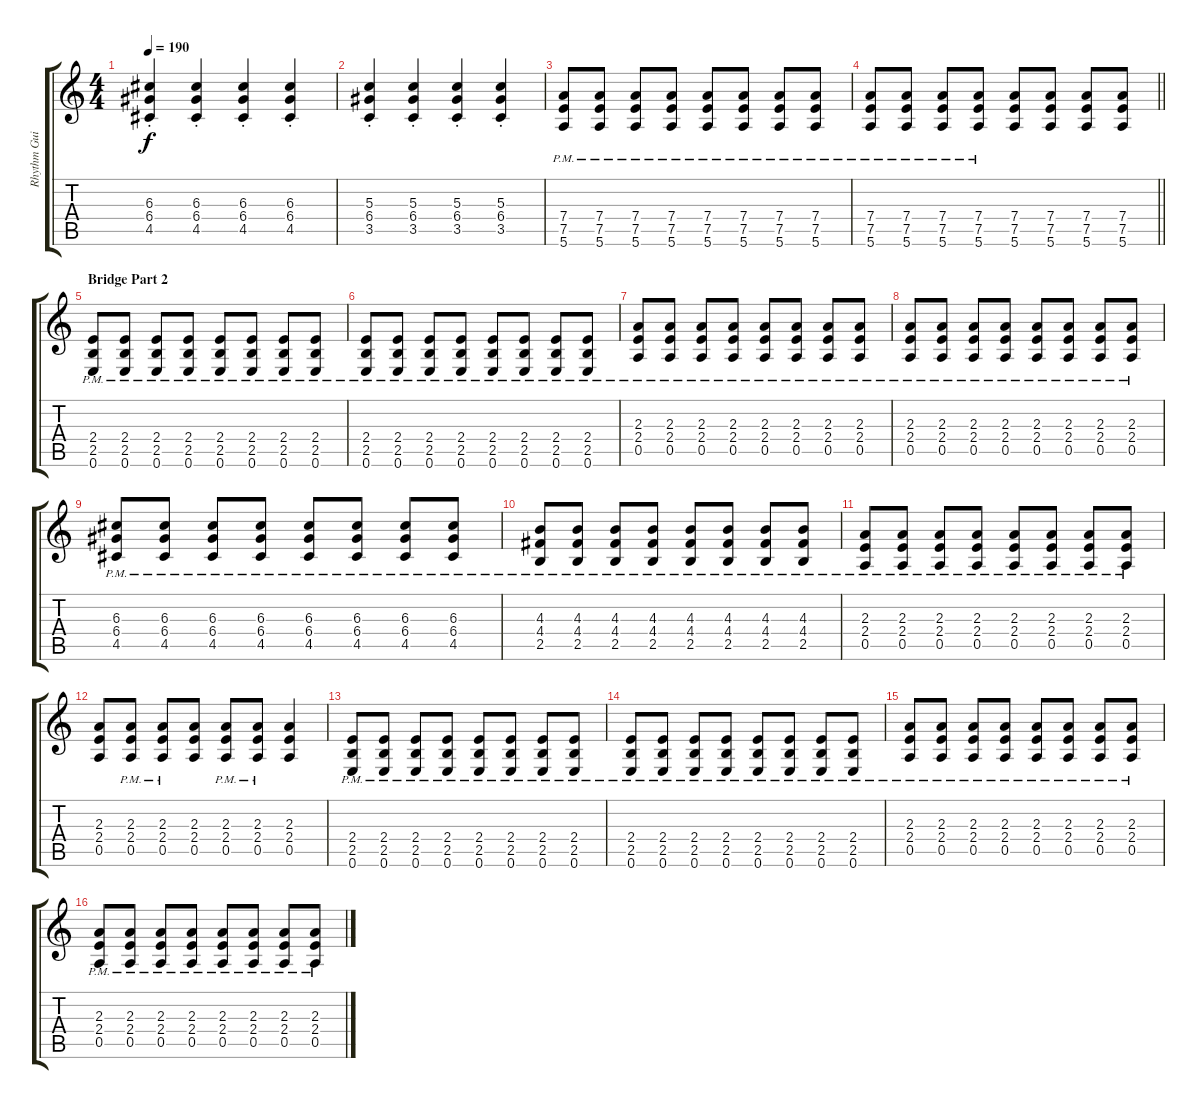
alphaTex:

\track ("Rhythm Guitar" "Rhythm Gui") {instrument distortionguitar}
\staff {score tabs}
\tuning (E4 B3 G3 D3 A2 E2) {hide}
\ts (4 4)
\tempo 190
\clef g2
\ks c
(6.3{st} 6.4{st} 4.5{st}).4{dy f} (6.3{st} 6.4{st} 4.5{st}).4 (6.3{st} 6.4{st} 4.5{st}).4 (6.3{st} 6.4{st} 4.5{st}).4 |
(5.3{st} 6.4{st} 3.5{st}).4 (5.3{st} 6.4{st} 3.5{st}).4 (5.3{st} 6.4{st} 3.5{st}).4 (5.3{st} 6.4{st} 3.5{st}).4 |
(7.4{pm} 7.5{pm} 5.6{pm}).8 (7.4{pm} 7.5{pm} 5.6{pm}).8 (7.4{pm} 7.5{pm} 5.6{pm}).8 (7.4{pm} 7.5{pm} 5.6{pm}).8 (7.4{pm} 7.5{pm} 5.6{pm}).8 (7.4{pm} 7.5{pm} 5.6{pm}).8 (7.4{pm} 7.5{pm} 5.6{pm}).8 (7.4{pm} 7.5{pm} 5.6{pm}).8 |
\barLineRight lightlight
(7.4{pm} 7.5{pm} 5.6{pm}).8 (7.4{pm} 7.5{pm} 5.6{pm}).8 (7.4{pm} 7.5{pm} 5.6{pm}).8 (7.4{pm} 7.5{pm} 5.6{pm}).8 (7.4 7.5 5.6).8 (7.4 7.5 5.6).8 (7.4 7.5 5.6).8 (7.4 7.5 5.6).8 |
\section ("" "Bridge Part 2")
(2.4{pm} 2.5{pm} 0.6{pm}).8 (2.4{pm} 2.5{pm} 0.6{pm}).8 (2.4{pm} 2.5{pm} 0.6{pm}).8 (2.4{pm} 2.5{pm} 0.6{pm}).8 (2.4{pm} 2.5{pm} 0.6{pm}).8 (2.4{pm} 2.5{pm} 0.6{pm}).8 (2.4{pm} 2.5{pm} 0.6{pm}).8 (2.4{pm} 2.5{pm} 0.6{pm}).8 |
(2.4{pm} 2.5{pm} 0.6{pm}).8 (2.4{pm} 2.5{pm} 0.6{pm}).8 (2.4{pm} 2.5{pm} 0.6{pm}).8 (2.4{pm} 2.5{pm} 0.6{pm}).8 (2.4{pm} 2.5{pm} 0.6{pm}).8 (2.4{pm} 2.5{pm} 0.6{pm}).8 (2.4{pm} 2.5{pm} 0.6{pm}).8 (2.4{pm} 2.5{pm} 0.6{pm}).8 |
(2.3{pm} 2.4{pm} 0.5{pm}).8 (2.3{pm} 2.4{pm} 0.5{pm}).8 (2.3{pm} 2.4{pm} 0.5{pm}).8 (2.3{pm} 2.4{pm} 0.5{pm}).8 (2.3{pm} 2.4{pm} 0.5{pm}).8 (2.3{pm} 2.4{pm} 0.5{pm}).8 (2.3{pm} 2.4{pm} 0.5{pm}).8 (2.3{pm} 2.4{pm} 0.5{pm}).8 |
(2.3{pm} 2.4{pm} 0.5{pm}).8 (2.3{pm} 2.4{pm} 0.5{pm}).8 (2.3{pm} 2.4{pm} 0.5{pm}).8 (2.3{pm} 2.4{pm} 0.5{pm}).8 (2.3{pm} 2.4{pm} 0.5{pm}).8 (2.3{pm} 2.4{pm} 0.5{pm}).8 (2.3{pm} 2.4{pm} 0.5{pm}).8 (2.3{pm} 2.4{pm} 0.5{pm}).8 |
(6.3{pm} 6.4{pm} 4.5{pm}).8 (6.3{pm} 6.4{pm} 4.5{pm}).8 (6.3{pm} 6.4{pm} 4.5{pm}).8 (6.3{pm} 6.4{pm} 4.5{pm}).8 (6.3{pm} 6.4{pm} 4.5{pm}).8 (6.3{pm} 6.4{pm} 4.5{pm}).8 (6.3{pm} 6.4{pm} 4.5{pm}).8 (6.3{pm} 6.4{pm} 4.5{pm}).8 |
(4.3{pm} 4.4{pm} 2.5{pm}).8 (4.3{pm} 4.4{pm} 2.5{pm}).8 (4.3{pm} 4.4{pm} 2.5{pm}).8 (4.3{pm} 4.4{pm} 2.5{pm}).8 (4.3{pm} 4.4{pm} 2.5{pm}).8 (4.3{pm} 4.4{pm} 2.5{pm}).8 (4.3{pm} 4.4{pm} 2.5{pm}).8 (4.3{pm} 4.4{pm} 2.5{pm}).8 |
(2.3{pm} 2.4{pm} 0.5{pm}).8 (2.3{pm} 2.4{pm} 0.5{pm}).8 (2.3{pm} 2.4{pm} 0.5{pm}).8 (2.3{pm} 2.4{pm} 0.5{pm}).8 (2.3{pm} 2.4{pm} 0.5{pm}).8 (2.3{pm} 2.4{pm} 0.5{pm}).8 (2.3{pm} 2.4{pm} 0.5{pm}).8 (2.3{pm} 2.4{pm} 0.5{pm}).8 |
(2.3 2.4 0.5).8 (2.3{pm} 2.4{pm} 0.5{pm}).8 (2.3{pm} 2.4{pm} 0.5{pm}).8 (2.3 2.4 0.5).8 (2.3{pm} 2.4{pm} 0.5{pm}).8 (2.3{pm} 2.4{pm} 0.5{pm}).8 (2.3 2.4 0.5).4 |
(2.4{pm} 2.5{pm} 0.6{pm}).8 (2.4{pm} 2.5{pm} 0.6{pm}).8 (2.4{pm} 2.5{pm} 0.6{pm}).8 (2.4{pm} 2.5{pm} 0.6{pm}).8 (2.4{pm} 2.5{pm} 0.6{pm}).8 (2.4{pm} 2.5{pm} 0.6{pm}).8 (2.4{pm} 2.5{pm} 0.6{pm}).8 (2.4{pm} 2.5{pm} 0.6{pm}).8 |
(2.4{pm} 2.5{pm} 0.6{pm}).8 (2.4{pm} 2.5{pm} 0.6{pm}).8 (2.4{pm} 2.5{pm} 0.6{pm}).8 (2.4{pm} 2.5{pm} 0.6{pm}).8 (2.4{pm} 2.5{pm} 0.6{pm}).8 (2.4{pm} 2.5{pm} 0.6{pm}).8 (2.4{pm} 2.5{pm} 0.6{pm}).8 (2.4{pm} 2.5{pm} 0.6{pm}).8 |
(2.3{pm} 2.4{pm} 0.5{pm}).8 (2.3{pm} 2.4{pm} 0.5{pm}).8 (2.3{pm} 2.4{pm} 0.5{pm}).8 (2.3{pm} 2.4{pm} 0.5{pm}).8 (2.3{pm} 2.4{pm} 0.5{pm}).8 (2.3{pm} 2.4{pm} 0.5{pm}).8 (2.3{pm} 2.4{pm} 0.5{pm}).8 (2.3{pm} 2.4{pm} 0.5{pm}).8 |
(2.3{pm} 2.4{pm} 0.5{pm}).8 (2.3{pm} 2.4{pm} 0.5{pm}).8 (2.3{pm} 2.4{pm} 0.5{pm}).8 (2.3{pm} 2.4{pm} 0.5{pm}).8 (2.3{pm} 2.4{pm} 0.5{pm}).8 (2.3{pm} 2.4{pm} 0.5{pm}).8 (2.3{pm} 2.4{pm} 0.5{pm}).8 (2.3{pm} 2.4{pm} 0.5{pm}).8
